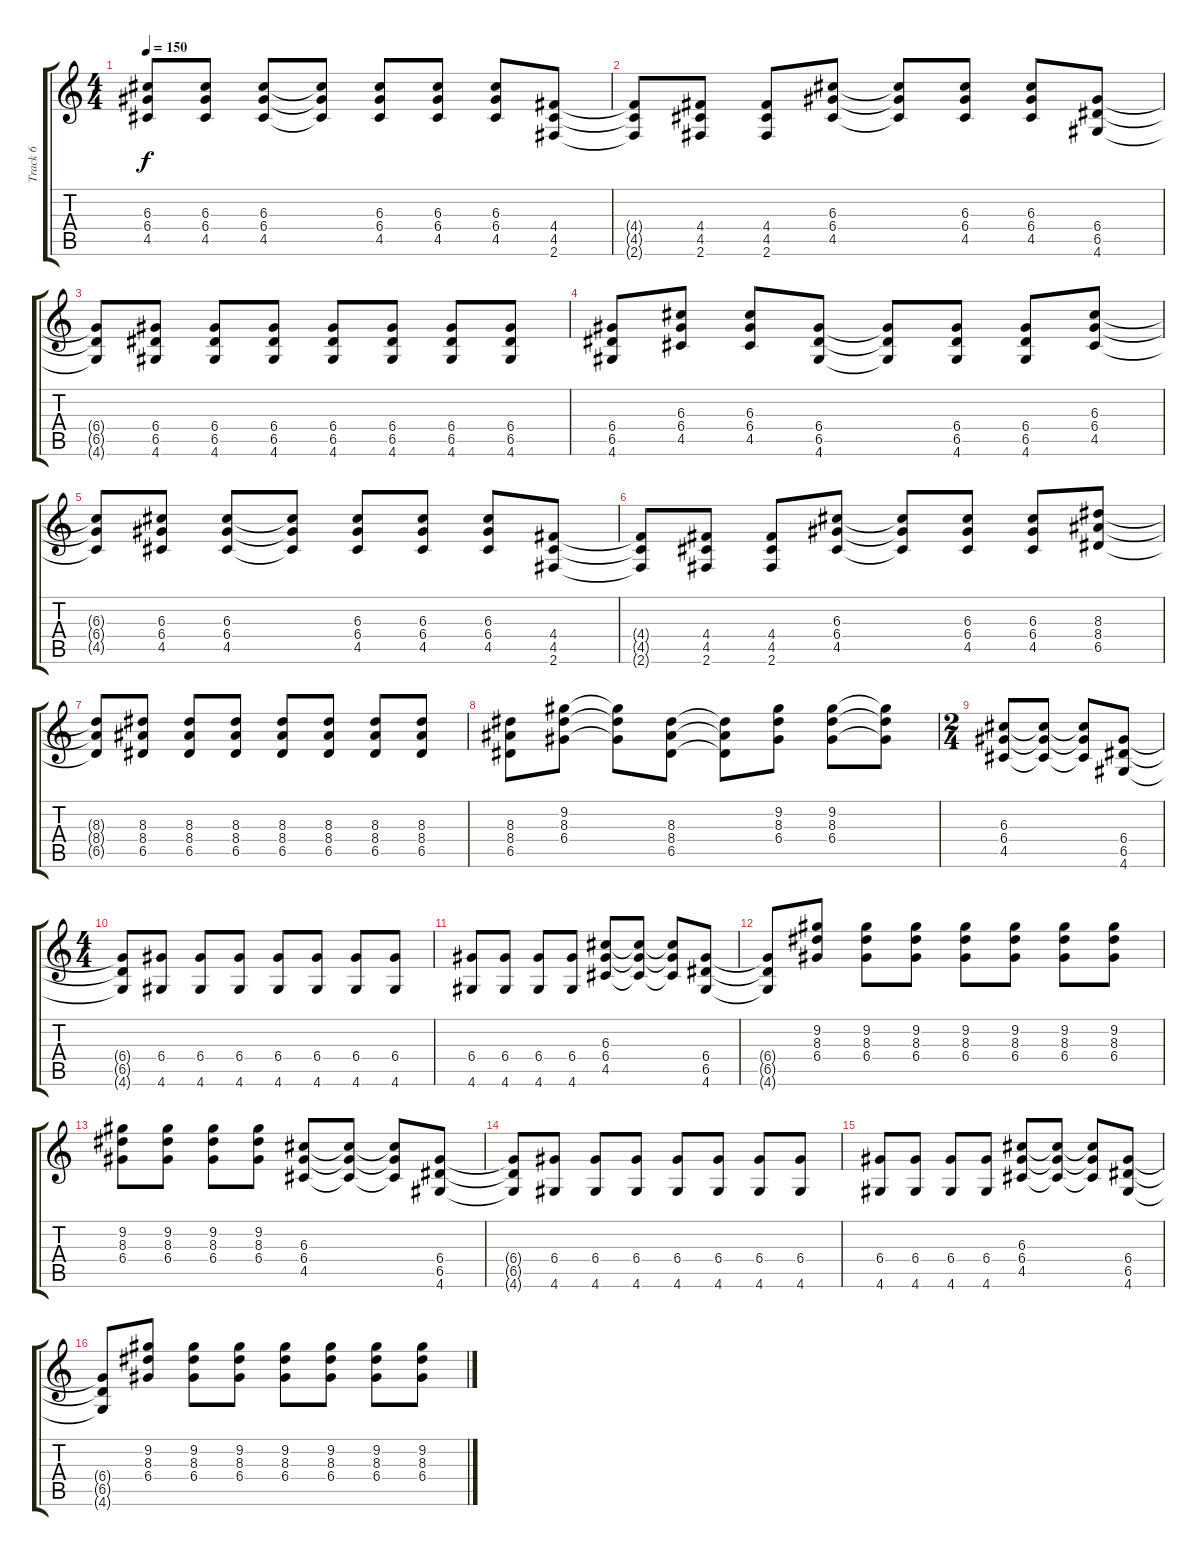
\track ("Track 6" "Track 6") {instrument distortionguitar}
\staff {score tabs}
\tuning (E4 B3 G3 D3 A2 E2) {hide}
\ts (4 4)
\tempo 150
\clef g2
\ks c
(6.3{t} 6.4{t} 4.5{t}).8{dy f} (6.3 6.4 4.5).8 (6.3 6.4 4.5).8 (6.3{t} 6.4{t} 4.5{t}).8 (6.3 6.4 4.5).8 (6.3 6.4 4.5).8 (6.3 6.4 4.5).8 (4.4 4.5 2.6).8 |
(4.4{t} 4.5{t} 2.6{t}).8 (4.4 4.5 2.6).8 (4.4 4.5 2.6).8 (6.3 6.4 4.5).8 (6.3{t} 6.4{t} 4.5{t}).8 (6.3 6.4 4.5).8 (6.3 6.4 4.5).8 (6.4 6.5 4.6).8 |
(6.4{t} 6.5{t} 4.6{t}).8 (6.4 6.5 4.6).8 (6.4 6.5 4.6).8 (6.4 6.5 4.6).8 (6.4 6.5 4.6).8 (6.4 6.5 4.6).8 (6.4 6.5 4.6).8 (6.4 6.5 4.6).8 |
(6.4 6.5 4.6).8 (6.3 6.4 4.5).8 (6.3 6.4 4.5).8 (6.4 6.5 4.6).8 (6.4{t} 6.5{t} 4.6{t}).8 (6.4 6.5 4.6).8 (6.4 6.5 4.6).8 (6.3 6.4 4.5).8 |
(6.3{t} 6.4{t} 4.5{t}).8 (6.3 6.4 4.5).8 (6.3 6.4 4.5).8 (6.3{t} 6.4{t} 4.5{t}).8 (6.3 6.4 4.5).8 (6.3 6.4 4.5).8 (6.3 6.4 4.5).8 (4.4 4.5 2.6).8 |
(4.4{t} 4.5{t} 2.6{t}).8 (4.4 4.5 2.6).8 (4.4 4.5 2.6).8 (6.3 6.4 4.5).8 (6.3{t} 6.4{t} 4.5{t}).8 (6.3 6.4 4.5).8 (6.3 6.4 4.5).8 (8.3 8.4 6.5).8 |
(8.3{t} 8.4{t} 6.5{t}).8 (8.3 8.4 6.5).8 (8.3 8.4 6.5).8 (8.3 8.4 6.5).8 (8.3 8.4 6.5).8 (8.3 8.4 6.5).8 (8.3 8.4 6.5).8 (8.3 8.4 6.5).8 |
(8.3 8.4 6.5).8 (9.2 8.3 6.4).8 (9.2{t} 8.3{t} 6.4{t}).8 (8.3 8.4 6.5).8 (8.3{t} 8.4{t} 6.5{t}).8 (9.2 8.3 6.4).8 (9.2 8.3 6.4).8 (9.2{t} 8.3{t} 6.4{t}).8 |
\ts (2 4)
(6.3 6.4 4.5).8 (6.3{t} 6.4{t} 4.5{t}).8 (6.3{t} 6.4{t} 4.5{t}).8 (6.4 6.5 4.6).8 |
\ts (4 4)
(6.4{t} 6.5{t} 4.6{t}).8 (6.4 4.6).8 (6.4 4.6).8 (6.4 4.6).8 (6.4 4.6).8 (6.4 4.6).8 (6.4 4.6).8 (6.4 4.6).8 |
(6.4 4.6).8 (6.4 4.6).8 (6.4 4.6).8 (6.4 4.6).8 (6.3 6.4 4.5).8 (6.3{t} 6.4{t} 4.5{t}).8 (6.3{t} 6.4{t} 4.5{t}).8 (6.4 6.5 4.6).8 |
(6.4{t} 6.5{t} 4.6{t}).8 (9.2 8.3 6.4).8 (9.2 8.3 6.4).8 (9.2 8.3 6.4).8 (9.2 8.3 6.4).8 (9.2 8.3 6.4).8 (9.2 8.3 6.4).8 (9.2 8.3 6.4).8 |
(9.2 8.3 6.4).8 (9.2 8.3 6.4).8 (9.2 8.3 6.4).8 (9.2 8.3 6.4).8 (6.3 6.4 4.5).8 (6.3{t} 6.4{t} 4.5{t}).8 (6.3{t} 6.4{t} 4.5{t}).8 (6.4 6.5 4.6).8 |
(6.4{t} 6.5{t} 4.6{t}).8 (6.4 4.6).8 (6.4 4.6).8 (6.4 4.6).8 (6.4 4.6).8 (6.4 4.6).8 (6.4 4.6).8 (6.4 4.6).8 |
(6.4 4.6).8 (6.4 4.6).8 (6.4 4.6).8 (6.4 4.6).8 (6.3 6.4 4.5).8 (6.3{t} 6.4{t} 4.5{t}).8 (6.3{t} 6.4{t} 4.5{t}).8 (6.4 6.5 4.6).8 |
(6.4{t} 6.5{t} 4.6{t}).8 (9.2 8.3 6.4).8 (9.2 8.3 6.4).8 (9.2 8.3 6.4).8 (9.2 8.3 6.4).8 (9.2 8.3 6.4).8 (9.2 8.3 6.4).8 (9.2 8.3 6.4).8
